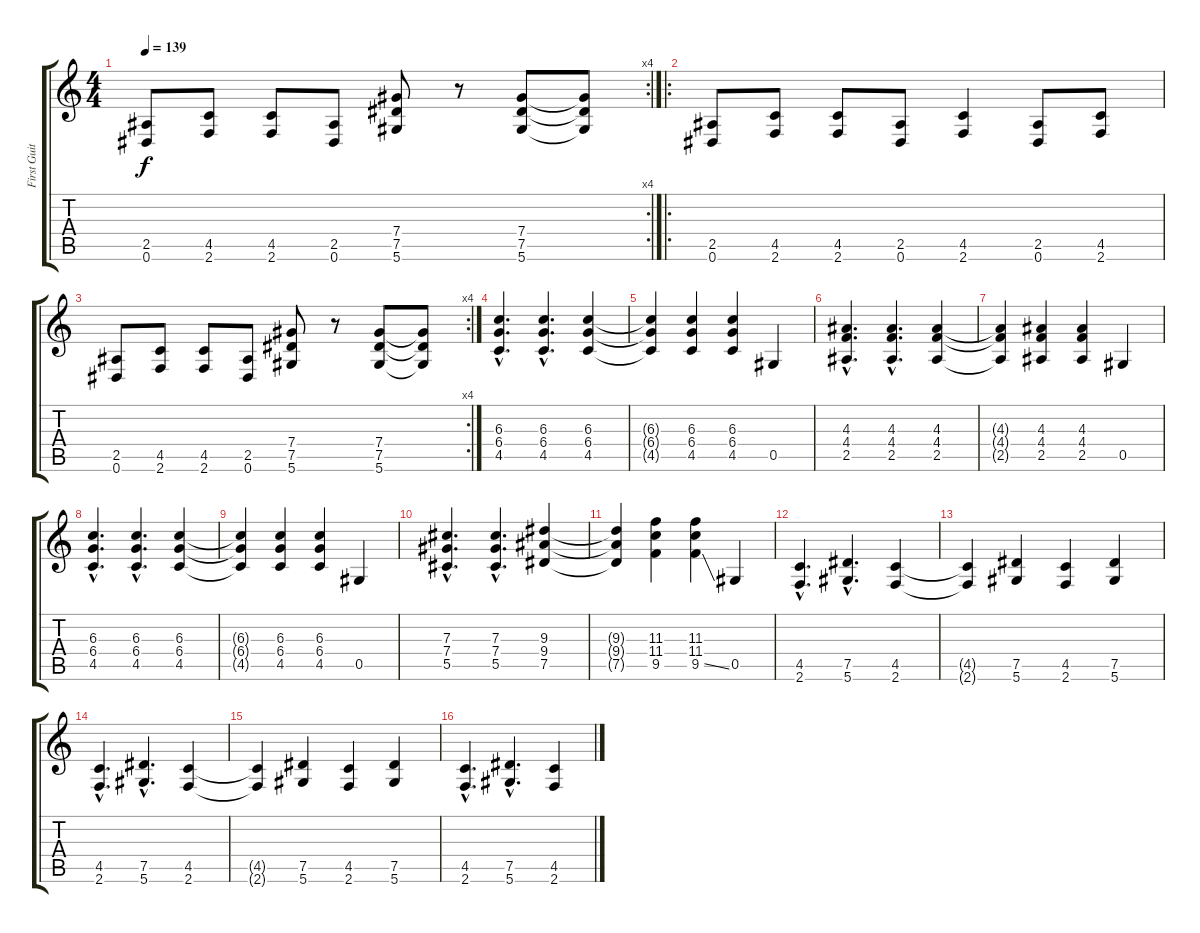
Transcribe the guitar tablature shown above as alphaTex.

\track ("First Guitar" "First Guit") {instrument distortionguitar}
\staff {score tabs}
\tuning (Eb4 Bb3 Gb3 Db3 Ab2 Eb2) {hide}
\rc 4
\ts (4 4)
\tempo 139
\clef g2
\ks c
(2.5 0.6).8{dy f} (4.5 2.6).8 (4.5 2.6).8 (2.5 0.6).8 (7.4 7.5 5.6).8 r.8 (7.4 7.5 5.6).8 (7.4{t} 7.5{t} 5.6{t}).8 |
\ro
(2.5 0.6).8{instrument electricguitarmuted} (4.5 2.6).8 (4.5 2.6).8 (2.5 0.6).8 (4.5 2.6).4 (2.5 0.6).8 (4.5 2.6).8 |
\rc 4
(2.5 0.6).8 (4.5 2.6).8 (4.5 2.6).8 (2.5 0.6).8 (7.4 7.5 5.6).8{instrument distortionguitar} r.8 (7.4 7.5 5.6).8 (7.4{t} 7.5{t} 5.6{t}).8 |
(6.3{hac} 6.4{hac} 4.5{hac}).4{d} (6.3{hac} 6.4{hac} 4.5{hac}).4{d} (6.3 6.4 4.5).4 |
(6.3{t} 6.4{t} 4.5{t}).4 (6.3 6.4 4.5).4 (6.3 6.4 4.5).4 0.5.4 |
(4.3{hac} 4.4{hac} 2.5{hac}).4{d} (4.3{hac} 4.4{hac} 2.5{hac}).4{d} (4.3 4.4 2.5).4 |
(4.3{t} 4.4{t} 2.5{t}).4 (4.3 4.4 2.5).4 (4.3 4.4 2.5).4 0.5.4 |
(6.3{hac} 6.4{hac} 4.5{hac}).4{d} (6.3{hac} 6.4{hac} 4.5{hac}).4{d} (6.3 6.4 4.5).4 |
(6.3{t} 6.4{t} 4.5{t}).4 (6.3 6.4 4.5).4 (6.3 6.4 4.5).4 0.5.4 |
(7.3{hac} 7.4{hac} 5.5{hac}).4{d} (7.3{hac} 7.4{hac} 5.5{hac}).4{d} (9.3 9.4 7.5).4 |
(9.3{t} 9.4{t} 7.5{t}).4 (11.3 11.4 9.5).4 (11.3 11.4 9.5{ss}).4 0.5.4 |
(4.5{hac} 2.6{hac}).4{d} (7.5{hac} 5.6{hac}).4{d} (4.5 2.6).4 |
(4.5{t} 2.6{t}).4 (7.5 5.6).4 (4.5 2.6).4 (7.5 5.6).4 |
(4.5{hac} 2.6{hac}).4{d} (7.5{hac} 5.6{hac}).4{d} (4.5 2.6).4 |
(4.5{t} 2.6{t}).4 (7.5 5.6).4 (4.5 2.6).4 (7.5 5.6).4 |
(4.5{hac} 2.6{hac}).4{d} (7.5{hac} 5.6{hac}).4{d} (4.5 2.6).4
